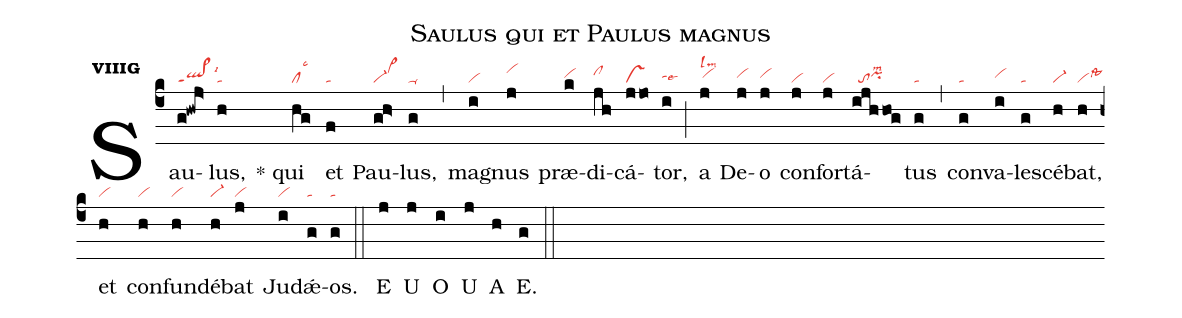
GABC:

name:Saulus qui et Paulus magnus;
office-part:an;
mode:8g;
nabc-lines:1;
%%
initial-style: 1;
name: Saulus qui et Paulus magnus;
mode:8;
office-part: Antiphona;
annotation: Ant.;
annotation: viii g;
nabc-lines:1;
%%
(c4) Sau(g!hwj>|ql>ppt1lsi6)lus,(h|ta) <sp>*</sp> qui(hg|cllsc3) et(f|ta) Pau(gh>|vi-vi>hj)lus,(g|ta-) (,) ma(i|vi)gnus(j|vihj) præ(k|vihh)di(jh|clhi)cá(jjo|vs)tor,(i|tahhlse9) (;) a(j|vihhlslm2) De(j|vihh)o(j|vihh) con(j|vi)for(j|vi)tá(ijhhog|//topihhlsm2)tus(g|ta) (,) con(g|ta)va(i|vihh)le(g|ta)scé(h|vi-)bat,(h|vilssta3) et(h|vi) con(h|vi)fun(h|vi)dé(h|vi-)bat(j|vi) Ju(i|vi)dǽ(g|ta)os.(g|ta) (::)
<eu> E(j) U(j) O(i) U(j) A(h) E.(g) </eu> (::)
